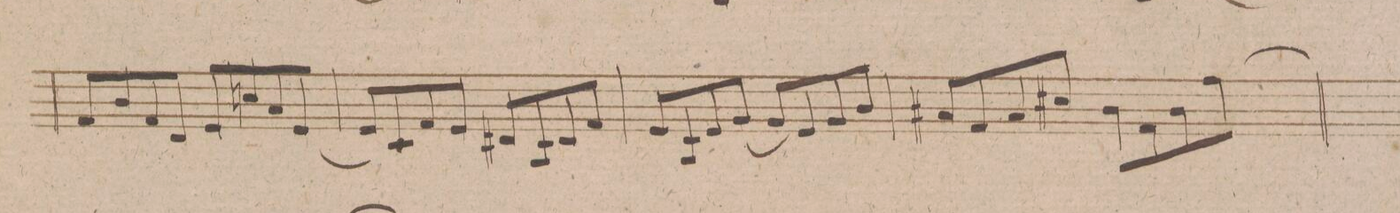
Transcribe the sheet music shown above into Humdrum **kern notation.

**kern	**dynam
*I"Violino 2do	*
*clefG2	*
*k[f#]	*
*met(c|)	*
*M2/2	*
8f#/L]	.
8b\	.
8f#/	.
8d/J	.
8e/L	.
8ccn\	.
8a/	.
[8e/J	.
=296	=296
8e/L]	.
8c/	.
8f#/	.
8e/J	.
8d#X/L	.
8B/	.
8d#/	.
8f#/J	.
=297	=297
8e/L	.
8B/	.
8e/	.
[8g/J	.
8g/L]	.
8e/	.
8g/	.
8b\J	.
=298	=298
8a#X/L	.
8f#/	.
8a#/	.
8cc#X\J	.
8b\L	.
8f#/	.
8b\	.
[8ff#\J	.
=299	=299
*-	*-
